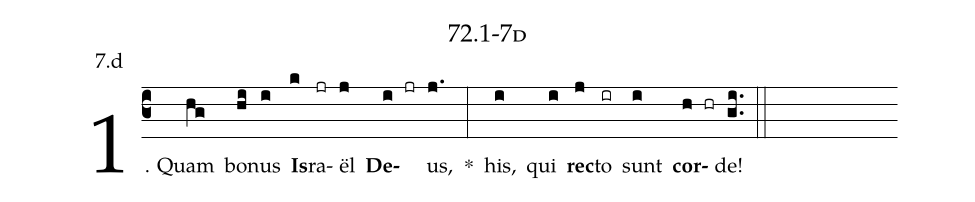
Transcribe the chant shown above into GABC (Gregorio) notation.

name: 72.1-7d;
annotation: 7.d;
%%
(c3)1. Quam(hg) bo(hi)nus(i) <b>Is</b>(k)ra(jr)ël(j) <b>De</b>(i jr)us,(j.) *(:) his,(i) qui(i) <b>rec</b>(j)to(ir) sunt(i) <b>cor</b>(h hr)de!(gi..) (::)


%E(i) u(i) o(j) u(i) a(h) e.(gi..) (::)
